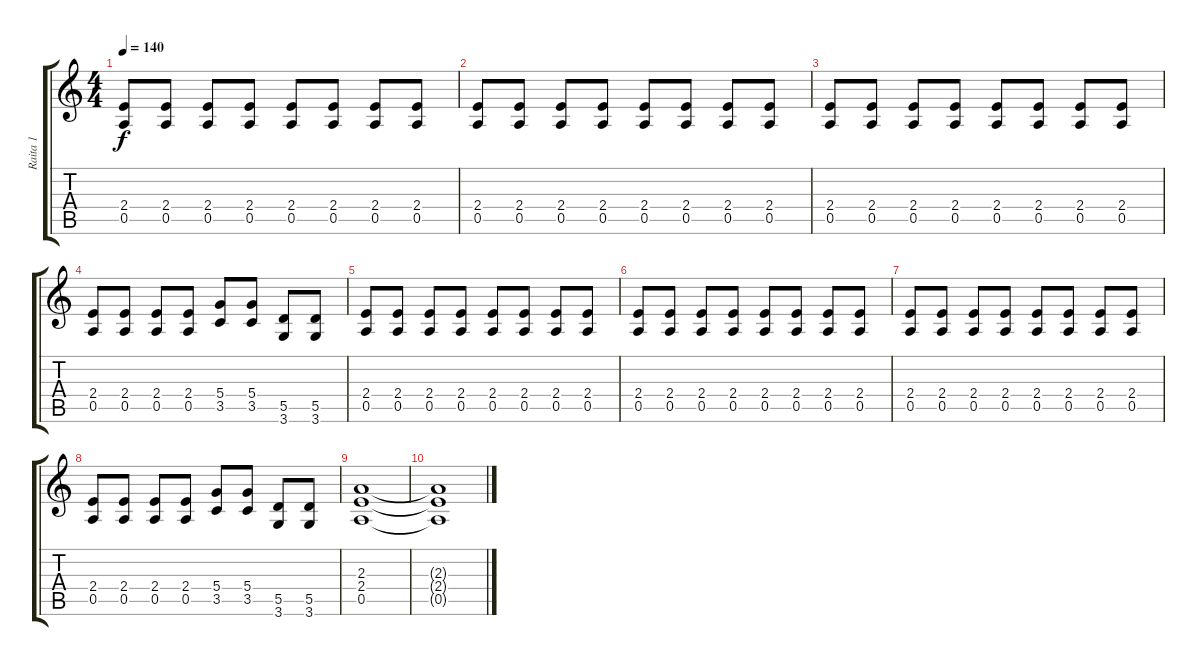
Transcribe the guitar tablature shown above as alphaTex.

\track ("Raita 1" "Raita 1") {instrument distortionguitar}
\staff {score tabs}
\tuning (E4 B3 G3 D3 A2 E2) {hide}
\ts (4 4)
\tempo 140
\clef g2
\ks c
(2.4 0.5).8{dy f} (2.4 0.5).8 (2.4 0.5).8 (2.4 0.5).8 (2.4 0.5).8 (2.4 0.5).8 (2.4 0.5).8 (2.4 0.5).8 |
(2.4 0.5).8 (2.4 0.5).8 (2.4 0.5).8 (2.4 0.5).8 (2.4 0.5).8 (2.4 0.5).8 (2.4 0.5).8 (2.4 0.5).8 |
(2.4 0.5).8 (2.4 0.5).8 (2.4 0.5).8 (2.4 0.5).8 (2.4 0.5).8 (2.4 0.5).8 (2.4 0.5).8 (2.4 0.5).8 |
(2.4 0.5).8 (2.4 0.5).8 (2.4 0.5).8 (2.4 0.5).8 (5.4 3.5).8 (5.4 3.5).8 (5.5 3.6).8 (5.5 3.6).8 |
(2.4 0.5).8 (2.4 0.5).8 (2.4 0.5).8 (2.4 0.5).8 (2.4 0.5).8 (2.4 0.5).8 (2.4 0.5).8 (2.4 0.5).8 |
(2.4 0.5).8 (2.4 0.5).8 (2.4 0.5).8 (2.4 0.5).8 (2.4 0.5).8 (2.4 0.5).8 (2.4 0.5).8 (2.4 0.5).8 |
(2.4 0.5).8 (2.4 0.5).8 (2.4 0.5).8 (2.4 0.5).8 (2.4 0.5).8 (2.4 0.5).8 (2.4 0.5).8 (2.4 0.5).8 |
(2.4 0.5).8 (2.4 0.5).8 (2.4 0.5).8 (2.4 0.5).8 (5.4 3.5).8 (5.4 3.5).8 (5.5 3.6).8 (5.5 3.6).8 |
(2.3 2.4 0.5).1 |
(2.3{t} 2.4{t} 0.5{t}).1
